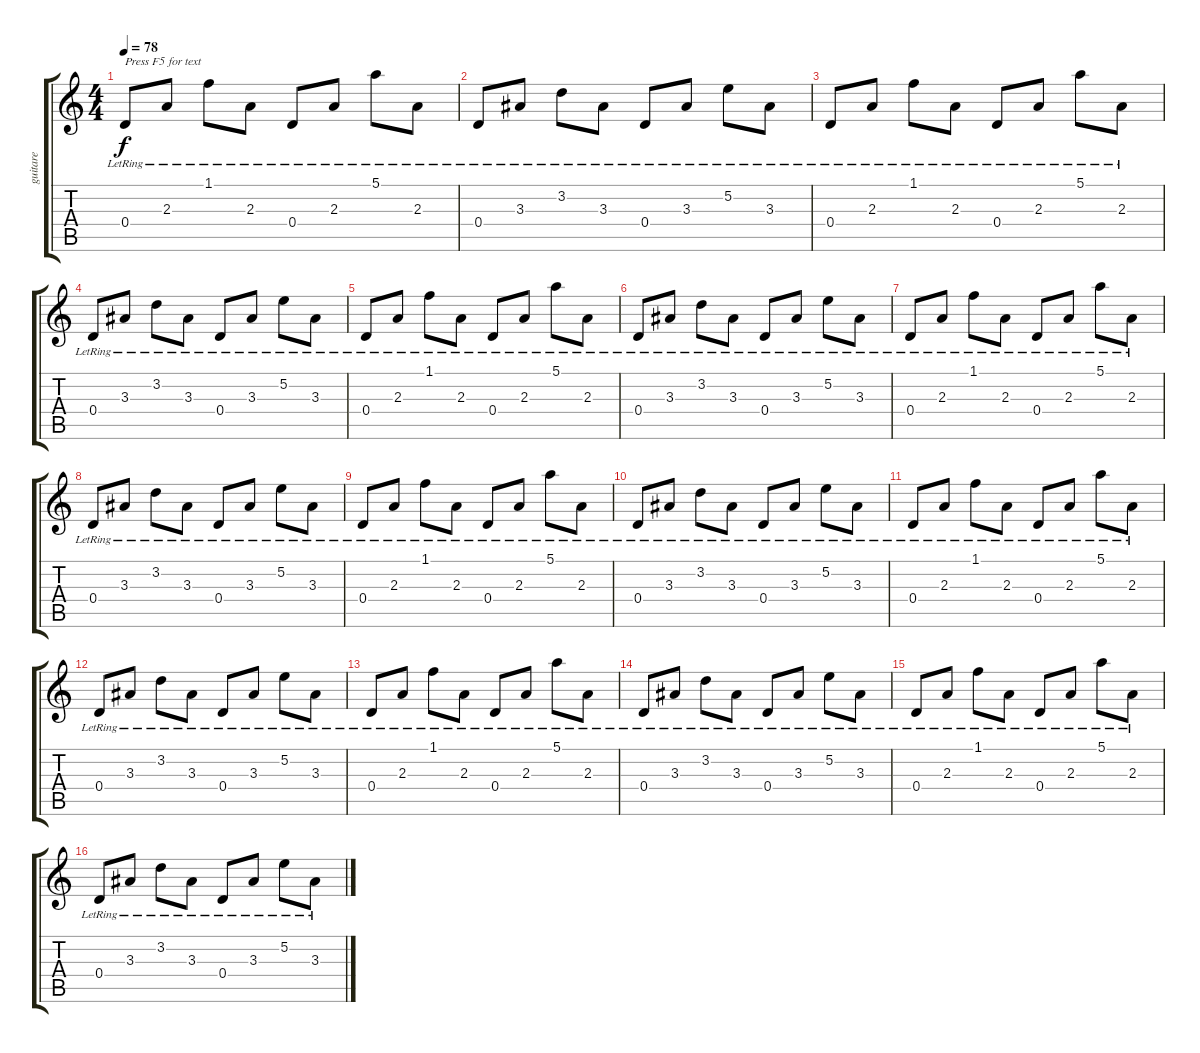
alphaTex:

\track ("guitare" "guitare") {instrument overdrivenguitar}
\staff {score tabs}
\tuning (E4 B3 G3 D3 A2 E2) {hide}
\ts (4 4)
\tempo 78
\clef g2
\ks c
0.4{lr}.8{txt "Press F5 for text" dy f instrument overdrivenguitar} 2.3{lr}.8 1.1{lr}.8 2.3{lr}.8 0.4{lr}.8 2.3{lr}.8 5.1{lr}.8 2.3{lr}.8 |
0.4{lr}.8 3.3{lr}.8 3.2{lr}.8 3.3{lr}.8 0.4{lr}.8 3.3{lr}.8 5.2{lr}.8 3.3{lr}.8 |
0.4{lr}.8 2.3{lr}.8 1.1{lr}.8 2.3{lr}.8 0.4{lr}.8 2.3{lr}.8 5.1{lr}.8 2.3{lr}.8 |
0.4{lr}.8 3.3{lr}.8 3.2{lr}.8 3.3{lr}.8 0.4{lr}.8 3.3{lr}.8 5.2{lr}.8 3.3{lr}.8 |
0.4{lr}.8 2.3{lr}.8 1.1{lr}.8 2.3{lr}.8 0.4{lr}.8 2.3{lr}.8 5.1{lr}.8 2.3{lr}.8 |
0.4{lr}.8 3.3{lr}.8 3.2{lr}.8 3.3{lr}.8 0.4{lr}.8 3.3{lr}.8 5.2{lr}.8 3.3{lr}.8 |
0.4{lr}.8 2.3{lr}.8 1.1{lr}.8 2.3{lr}.8 0.4{lr}.8 2.3{lr}.8 5.1{lr}.8 2.3{lr}.8 |
0.4{lr}.8 3.3{lr}.8 3.2{lr}.8 3.3{lr}.8 0.4{lr}.8 3.3{lr}.8 5.2{lr}.8 3.3{lr}.8 |
0.4{lr}.8 2.3{lr}.8 1.1{lr}.8 2.3{lr}.8 0.4{lr}.8 2.3{lr}.8 5.1{lr}.8 2.3{lr}.8 |
0.4{lr}.8 3.3{lr}.8 3.2{lr}.8 3.3{lr}.8 0.4{lr}.8 3.3{lr}.8 5.2{lr}.8 3.3{lr}.8 |
0.4{lr}.8 2.3{lr}.8 1.1{lr}.8 2.3{lr}.8 0.4{lr}.8 2.3{lr}.8 5.1{lr}.8 2.3{lr}.8 |
0.4{lr}.8 3.3{lr}.8 3.2{lr}.8 3.3{lr}.8 0.4{lr}.8 3.3{lr}.8 5.2{lr}.8 3.3{lr}.8 |
0.4{lr}.8 2.3{lr}.8 1.1{lr}.8 2.3{lr}.8 0.4{lr}.8 2.3{lr}.8 5.1{lr}.8 2.3{lr}.8 |
0.4{lr}.8 3.3{lr}.8 3.2{lr}.8 3.3{lr}.8 0.4{lr}.8 3.3{lr}.8 5.2{lr}.8 3.3{lr}.8 |
0.4{lr}.8 2.3{lr}.8 1.1{lr}.8 2.3{lr}.8 0.4{lr}.8 2.3{lr}.8 5.1{lr}.8 2.3{lr}.8 |
0.4{lr}.8 3.3{lr}.8 3.2{lr}.8 3.3{lr}.8 0.4{lr}.8 3.3{lr}.8 5.2{lr}.8 3.3{lr}.8
